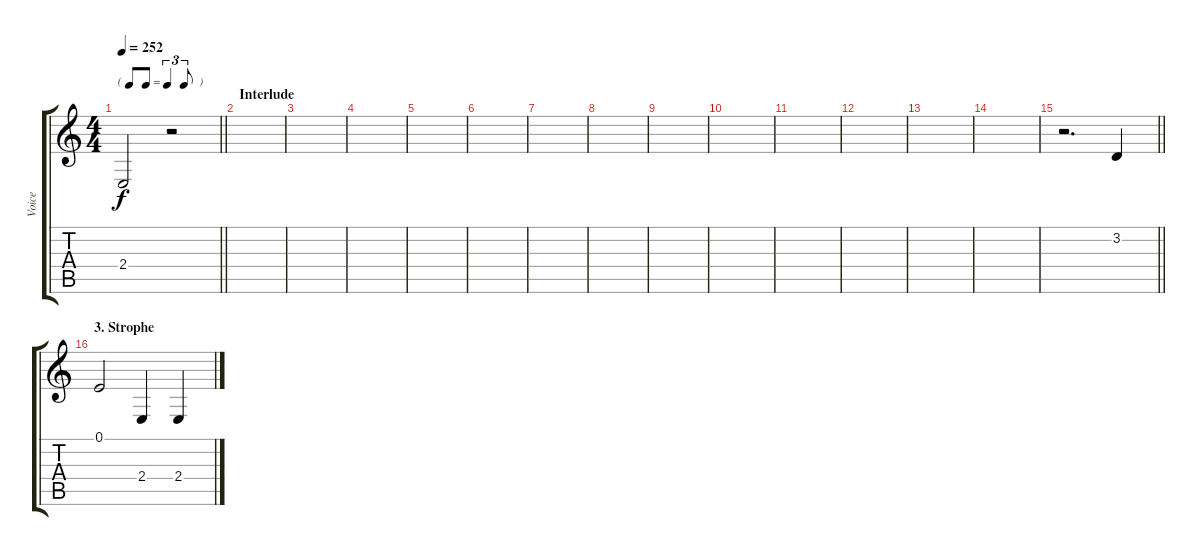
\track ("Voice" "Voice") {mute instrument fiddle}
\staff {score tabs}
\tuning (E4 B3 G3 D3 A2 E2) {hide}
\ts (4 4)
\tf triplet8th
\tempo 252
\clef g2
\barLineRight lightlight
\ks c
2.4.2{dy f} r.2 |
\section ("" "Interlude")
|
|
|
|
|
|
|
|
|
|
|
|
|
\barLineRight lightlight
r.2{d} 3.2.4 |
\section ("" "3. Strophe")
0.1.2 2.4.4 2.4.4
